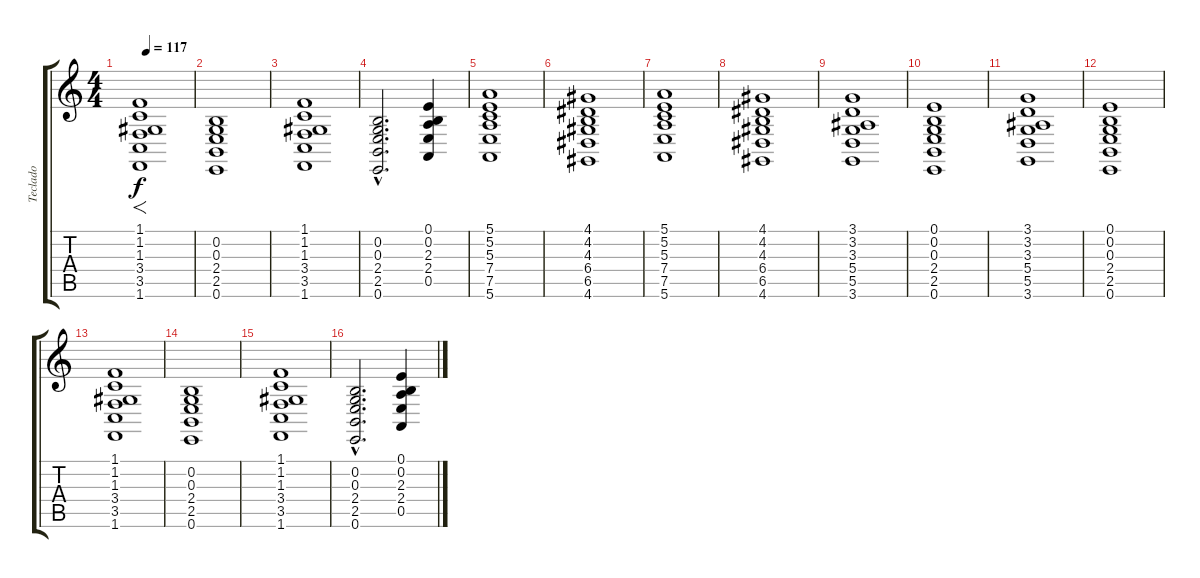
\track ("Teclado" "Teclado") {instrument churchorgan}
\staff {score tabs}
\tuning (E4 B3 G3 D3 A2 E2) {hide}
\ts (4 4)
\tempo 117
\clef g2
\ks c
(1.1 1.2 1.3 3.4 3.5 1.6).1{f dy f instrument churchorgan} |
(0.2 0.3 2.4 2.5 0.6).1 |
(1.1 1.2 1.3 3.4 3.5 1.6).1 |
(0.2{hac} 0.3{hac} 2.4{hac} 2.5{hac} 0.6{hac}).2{d} (0.1 0.2 2.3 2.4 0.5).4 |
(5.1 5.2 5.3 7.4 7.5 5.6).1 |
(4.1 4.2 4.3 6.4 6.5 4.6).1 |
(5.1 5.2 5.3 7.4 7.5 5.6).1 |
(4.1 4.2 4.3 6.4 6.5 4.6).1 |
(3.1 3.2 3.3 5.4 5.5 3.6).1 |
(0.1 0.2 0.3 2.4 2.5 0.6).1 |
(3.1 3.2 3.3 5.4 5.5 3.6).1 |
(0.1 0.2 0.3 2.4 2.5 0.6).1 |
(1.1 1.2 1.3 3.4 3.5 1.6).1 |
(0.2 0.3 2.4 2.5 0.6).1 |
(1.1 1.2 1.3 3.4 3.5 1.6).1 |
(0.2{hac} 0.3{hac} 2.4{hac} 2.5{hac} 0.6{hac}).2{d} (0.1 0.2 2.3 2.4 0.5).4
